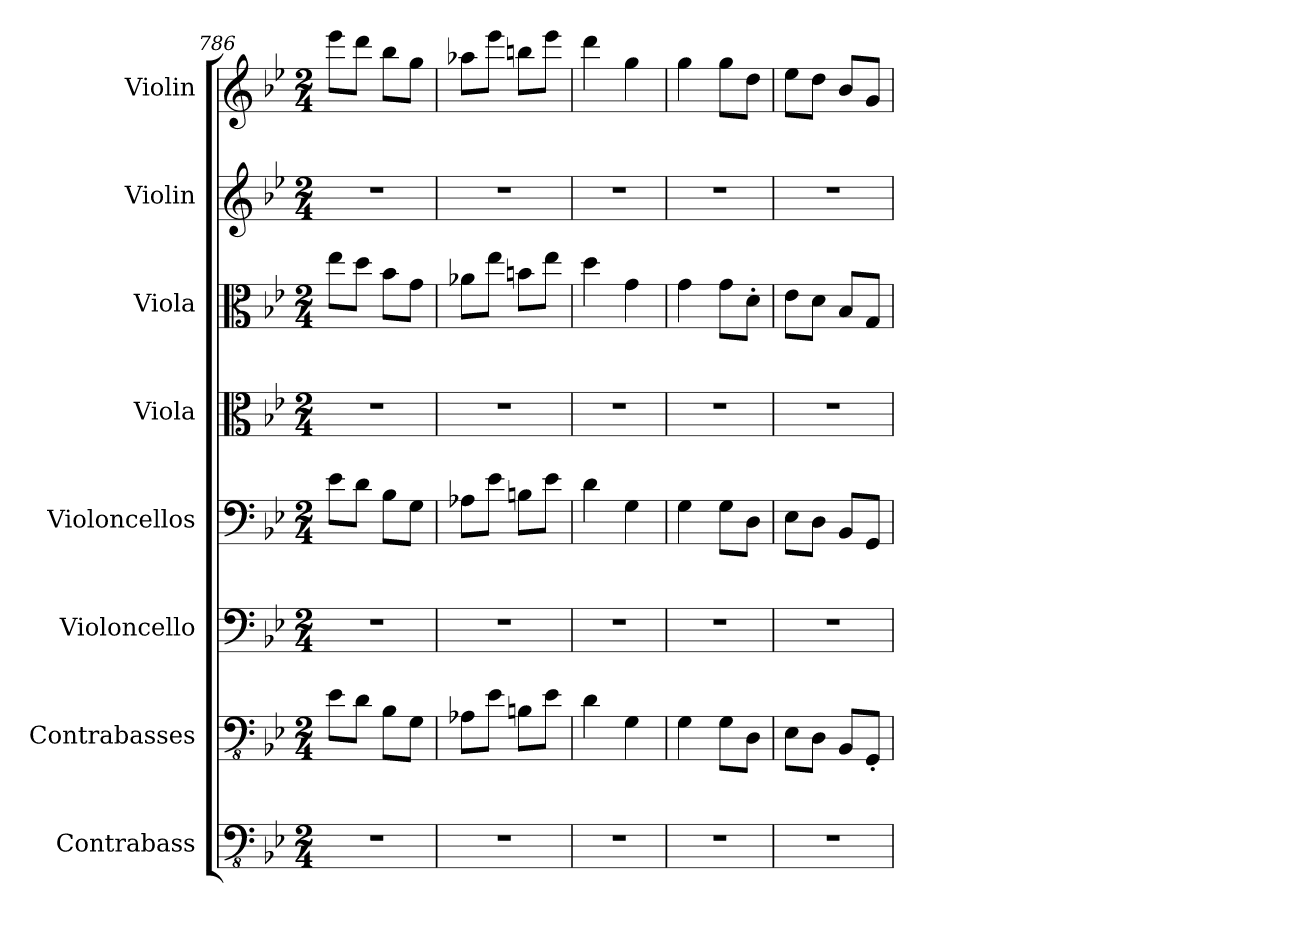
**kern	**kern	**kern	**kern	**kern	**kern	**kern	**kern
*part8	*part7	*part6	*part5	*part4	*part3	*part2	*part1
*staff8	*staff7	*staff6	*staff5	*staff4	*staff3	*staff2	*staff1
*I"Contrabass	*I"Contrabasses	*I"Violoncello	*I"Violoncellos	*I"Viola	*I"Viola	*I"Violin	*I"Violin
*I'Cb.	*I'Cbs.	*I'Vc.	*I'Vcs.	*I'Vla.	*I'Vla.	*I'Vln.	*I'Vln.
!!LO:PB:g=z
*clefFv4	*clefFv4	*clefF4	*clefF4	*clefC3	*clefC3	*clefG2	*clefG2
*ITrd7c12	*	*	*	*	*	*	*
*k[b-e-]	*k[b-e-]	*k[b-e-]	*k[b-e-]	*k[b-e-]	*k[b-e-]	*k[b-e-]	*k[b-e-]
*M2/4	*M2/4	*M2/4	*M2/4	*M2/4	*M2/4	*M2/4	*M2/4
=786	=786	=786	=786	=786	=786	=786	=786
2r	8E-\L	2r	8e-\L	2r	8ee-\L	2r	8eee-\L
.	8D\J	.	8d\J	.	8dd\J	.	8ddd\J
.	8BB-\L	.	8B-\L	.	8b-\L	.	8bb-\L
.	8GG\J	.	8G\J	.	8g\J	.	8gg\J
!!LO:PB:g=z
=787	=787	=787	=787	=787	=787	=787	=787
2r	8AA-X\L	2r	8A-X\L	2r	8a-X\L	2r	8aa-X\L
.	8E-\J	.	8e-\J	.	8ee-\J	.	8eee-\J
.	8BBn\L	.	8Bn\L	.	8bn\L	.	8bbn\L
.	8E-\J	.	8e-\J	.	8ee-\J	.	8eee-\J
=788	=788	=788	=788	=788	=788	=788	=788
2r	4D\	2r	4d\	2r	4dd\	2r	4ddd\
.	4GG\	.	4G\	.	4g\	.	4gg\
=789	=789	=789	=789	=789	=789	=789	=789
2r	4GG\	2r	4G\	2r	4g\	2r	4gg\
.	8GG\L	.	8G\L	.	8g\L	.	8gg\L
.	8DD\J	.	8D\J	.	8d'\J	.	8dd\J
=790	=790	=790	=790	=790	=790	=790	=790
2r	8EE-\L	2r	8E-\L	2r	8e-\L	2r	8ee-\L
.	8DD\J	.	8D\J	.	8d\J	.	8dd\J
.	8BBB-/L	.	8BB-/L	.	8B-/L	.	8b-/L
.	8GGG'/J	.	8GG/J	.	8G/J	.	8g/J
=	=	=	=	=	=	=	=
*-	*-	*-	*-	*-	*-	*-	*-
